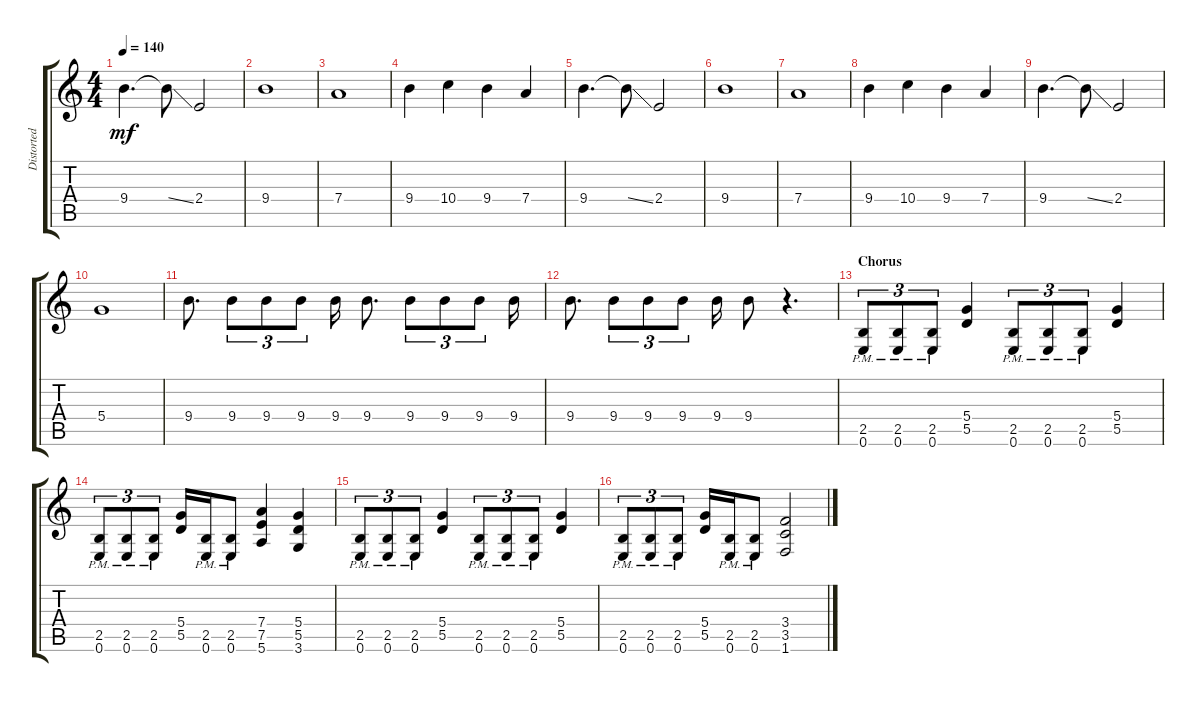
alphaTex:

\track ("Distorted Lead" "Distorted ") {instrument distortionguitar}
\staff {score tabs}
\tuning (E4 B3 G3 D3 A2 E2) {hide}
\ts (4 4)
\tempo 140
\clef g2
\ks c
9.4.4{d dy mf} 9.4{ss t}.8 2.4.2 |
9.4.1 |
7.4.1 |
9.4.4 10.4.4 9.4.4 7.4.4 |
9.4.4{d} 9.4{ss t}.8 2.4.2 |
9.4.1 |
7.4.1 |
9.4.4 10.4.4 9.4.4 7.4.4 |
9.4.4{d} 9.4{ss t}.8 2.4.2 |
5.4.1 |
9.4.8{d} 9.4.8{tu (3 2)} 9.4.8{tu (3 2)} 9.4.8{tu (3 2)} 9.4.16 9.4.8{d} 9.4.8{tu (3 2)} 9.4.8{tu (3 2)} 9.4.8{tu (3 2)} 9.4.16 |
9.4.8{d} 9.4.8{tu (3 2)} 9.4.8{tu (3 2)} 9.4.8{tu (3 2)} 9.4.16 9.4.8 r.4{d} |
\section ("" "Chorus")
(2.5{pm} 0.6{pm}).8{tu (3 2)} (2.5{pm} 0.6{pm}).8{tu (3 2)} (2.5{pm} 0.6{pm}).8{tu (3 2)} (5.4 5.5).4 (2.5{pm} 0.6{pm}).8{tu (3 2)} (2.5{pm} 0.6{pm}).8{tu (3 2)} (2.5{pm} 0.6{pm}).8{tu (3 2)} (5.4 5.5).4 |
(2.5{pm} 0.6{pm}).8{tu (3 2)} (2.5{pm} 0.6{pm}).8{tu (3 2)} (2.5{pm} 0.6{pm}).8{tu (3 2)} (5.4 5.5).16 (2.5{pm} 0.6{pm}).16 (2.5{pm} 0.6{pm}).8 (7.4 7.5 5.6).4 (5.4 5.5 3.6).4 |
(2.5{pm} 0.6{pm}).8{tu (3 2)} (2.5{pm} 0.6{pm}).8{tu (3 2)} (2.5{pm} 0.6{pm}).8{tu (3 2)} (5.4 5.5).4 (2.5{pm} 0.6{pm}).8{tu (3 2)} (2.5{pm} 0.6{pm}).8{tu (3 2)} (2.5{pm} 0.6{pm}).8{tu (3 2)} (5.4 5.5).4 |
(2.5{pm} 0.6{pm}).8{tu (3 2)} (2.5{pm} 0.6{pm}).8{tu (3 2)} (2.5{pm} 0.6{pm}).8{tu (3 2)} (5.4 5.5).16 (2.5{pm} 0.6{pm}).16 (2.5{pm} 0.6{pm}).8 (3.4 3.5 1.6).2
